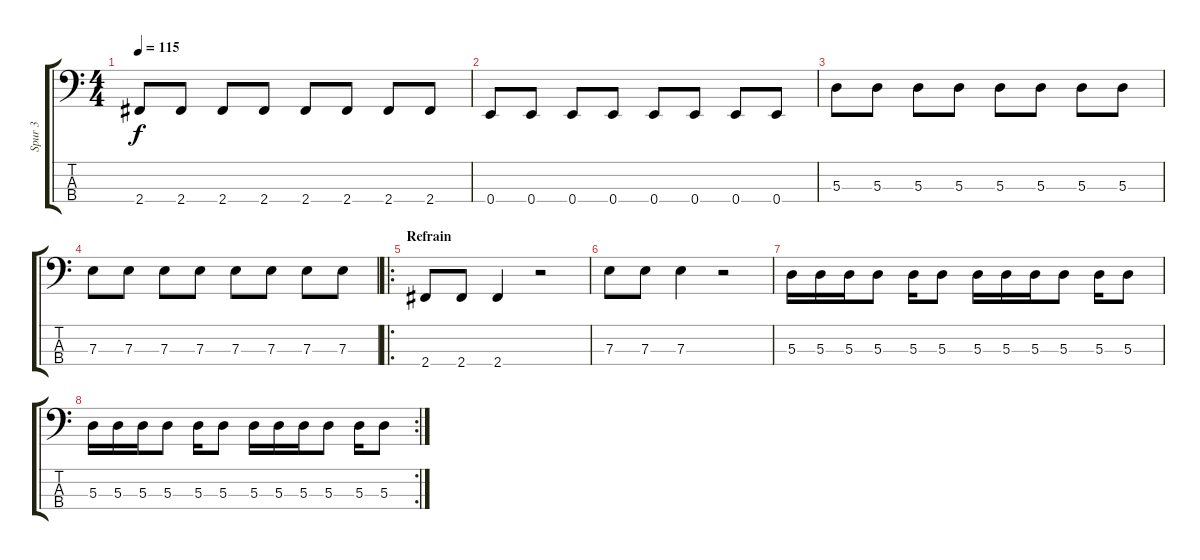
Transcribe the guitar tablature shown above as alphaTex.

\track ("Spur 3" "Spur 3") {instrument electricbasspick}
\staff {score tabs}
\tuning (G2 D2 A1 E1) {hide}
\ts (4 4)
\tempo 115
\clef f4
\ks c
2.4.8{dy f} 2.4.8 2.4.8 2.4.8 2.4.8 2.4.8 2.4.8 2.4.8 |
0.4.8 0.4.8 0.4.8 0.4.8 0.4.8 0.4.8 0.4.8 0.4.8 |
5.3.8 5.3.8 5.3.8 5.3.8 5.3.8 5.3.8 5.3.8 5.3.8 |
7.3.8 7.3.8 7.3.8 7.3.8 7.3.8 7.3.8 7.3.8 7.3.8 |
\ro
\section ("" "Refrain")
2.4.8 2.4.8 2.4.4 r.2 |
7.3.8 7.3.8 7.3.4 r.2 |
5.3.16 5.3.16 5.3.16 5.3.8 5.3.16 5.3.8 5.3.16 5.3.16 5.3.16 5.3.8 5.3.16 5.3.8 |
\rc 2
5.3.16 5.3.16 5.3.16 5.3.8 5.3.16 5.3.8 5.3.16 5.3.16 5.3.16 5.3.8 5.3.16 5.3.8
